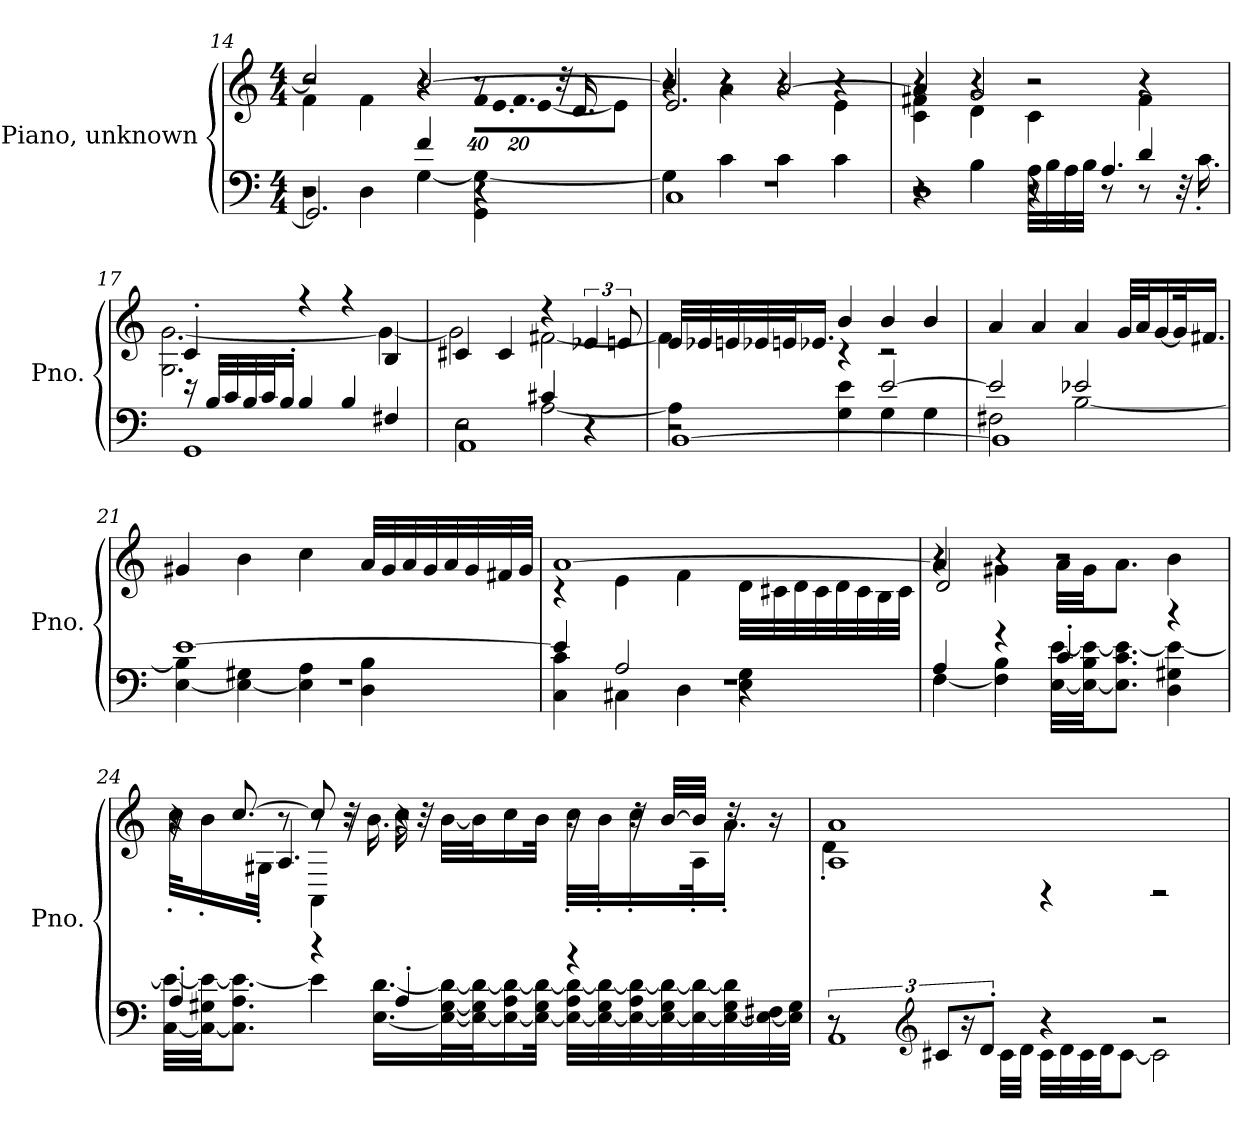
**kern	**kern
*part1	*part1
*staff2	*staff1
*I"Piano, unknown	*
*I'Pno.	*
*clefF4	*clefG2
*k[]	*k[]
*M4/4	*M4/4
=14	=14
*^	*^
*	*^	*	*^
2r	4D\	2.GG/]	2r	4f\	2cc/]
.	4D\	.	.	4f\	.
4f/	[4G\	.	[2b/	4r	4r
*	*	*	*	*Xbrackettup	*
!	!	!	!	!LO:N:vis=32	!
4r	4GG\ 4G\_	4r	.	640%23f\LLL	8r
!	!	!	!	!LO:N:vis=64.	!
.	.	.	.	640%17e\L	.
!	!	!	!	!LO:N:vis=64.	!
.	.	.	.	640%17f\J	.
!	!	!	!	!LO:N:vis=32	!
.	.	.	.	[640%23e\JJ	.
.	.	.	.	8e\J]	32r
.	.	.	.	.	16.d/
=15	=15	=15	=15	=15	=15
1r	4G\]	1C	4b/]	4r	2.e/
.	4c\	.	4r	4a\	.
.	4c\	.	[2a/	4r	.
.	4c\	.	.	4e\	4r
=16	=16	=16	=16	=16	=16
*	*	*^	*	*	*
2r	4r	2r	1D	4a/]	4c\ 4f#X\	4r
.	4B\	.	.	4r	4d\	2g/
4r	32A\LLL	8r	.	2r	4c\	.
.	32B\	.	.	.	.	.
.	32A\	.	.	.	.	.
.	32B\JJJ	.	.	.	.	.
.	8r	4.A/	.	.	.	.
4d/	8r	.	.	.	4f#\	4r
.	32r	.	.	.	.	.
.	16.c'\	.	.	.	.	.
*	*v	*v	*v	*	*	*
*	*	*	*v	*v
!!LO:LB:g=z
=17	=17	=17	=17
16r	1GG	4c'/	2.G\ [2.g\
32B/LLL	.	.	.
32c/	.	.	.
32B/	.	.	.
32c/J	.	.	.
16B'/JJ	.	.	.
4B/	.	4r	.
4B/	.	4r	.
4F#X/	.	4B/	4g\_
=18	=18	=18	=18
*	*^	*	*
2r	2E\	1AA	4c#X/	2g\]
.	.	.	4c#/	.
4c#X/	[2A\	.	4r	[2f#X\
*	*	*	*brackettup	*
4r	.	.	6e-X/	.
.	.	.	12en/	.
=19	=19	=19	=19	=19
2r	4A\]	[1BB	32e/LLL	4f#\]
.	.	.	32e-X/	.
.	.	.	32en/	.
.	.	.	32e-X/	.
.	.	.	32en/J	.
.	.	.	16.e-X/JJ	.
.	4G\ 4e\	.	4b/	4r
[2e/	4G\	.	4b/	2r
.	4G\	.	4b/	.
*	*	*	*v	*v
=20	=20	=20	=20
2e/]	2F#X\	1BB]	4a/
.	.	.	4a/
2e-X/	[2B\	.	4a/
.	.	.	32g/LLL
.	.	.	32a/J
.	.	.	[16g/
.	.	.	32g/K]
.	.	.	16.f#X/JJ
!!LO:LB:g=z
=21	=21	=21	=21
1r	[4E\ 4B\]	[1e	4g#X/
.	4E\_ 4G#X\	.	4b\
.	4E\] 4A\	.	4cc\
.	4D\ 4B\	.	32a/LLL
.	.	.	32g#/
.	.	.	32a/
.	.	.	32g#/
.	.	.	32a/
.	.	.	32g#/
.	.	.	32f#X/
.	.	.	32g#/JJJ
=22	=22	=22	=22
*	*	*	*^
1r	4C\ 4c\	4e/]	[1a	4r
.	4C#X\	2A/	.	4e\
.	4D\	.	.	4f\
.	4E\ 4G\	4r	.	32d\LLL
.	.	.	.	32c#X\
.	.	.	.	32d\
.	.	.	.	32c#\
.	.	.	.	32d\
.	.	.	.	32c#\
.	.	.	.	32B\
.	.	.	.	32c#\JJJ
*	*v	*v	*	*
=23	=23	=23	=23
*	*	*	*^
4A/	[4F\	4a/]	4r	2d/
4r	4F\] 4B\	4r	4g#X\	.
4c'/	[32E\ [32e\LLL	2r	32a\LLL	2r
.	32E\_ 32B\ 32e\_JJ	.	32g#\JJ	.
.	8.E\] 8.c\ 8.e\_J	.	8.a\J	.
4r	4D\ 4G#X\ 4e\_	.	4b\	.
!!LO:PB:g=z
=24	=24	=24	=24	=24
*	*	*	*	*^
4A'/	[32C\ 32e\_LLL	16r	32cc'\KLL	8r	4r
.	32C\_ 32G#X\ 32e\_JJ	.	16b'\	.	.
.	8.C\] 8.A\ 8.e\_J	[8.cc/	.	.	.
.	.	.	32G#X'\JJk	.	.
.	.	.	8r	4.A/	.
4r	4e\]	8cc/]	8r	.	4AA\
.	.	8r	32r	.	.
.	.	.	16.b\	.	.
4A'/	[16.E\ [16.d\LL	4r	16cc\	2r	2r
.	.	.	32r	.	.
.	32E\_ [32G#\ 32d\_L	.	[32b\LLL	.	.
.	32E\_ 32G#\] 32d\_J	.	32b\J]	.	.
.	16E\_ 16A\ 16d\_	.	16cc\	.	.
.	32E\_ 32G#\ 32d\_JJk	.	32b\JJk	.	.
4r	32E\_ 32A\ 32d\_LLL	16r	32cc'\LLL	.	.
.	32E\_ 32G#\ 32d\_	.	32b'\J	.	.
.	32E\_ 32A\ 32d\_	32r	16cc'\	.	.
.	32E\_ 32G#\ 32d\_	[32b/LLL	.	.	.
.	32E\_ 32d\_	32b/JJJ]	32A'\K	.	.
.	32E\_ 32G#\ 32d\]	32r	16.a'\JJ	.	.
.	32E\_ 32F#X\	16r	.	.	.
.	32E\] 32G#\JJJ	.	.	.	.
*	*	*	*v	*v	*v
!!LO:LB:g=z
=25	=25	=25	=25
*	*^	*	*
12r	8r	1AA	1A 1a	4d'\
*clefG2	*	*	*	*
12c#X/L	.	.	.	.
.	16r	.	.	.
12d'/J	.	.	.	.
.	32c#\LLL	.	.	.
.	32d\JJJ	.	.	.
4r	32c#\LLL	.	.	4r
.	32d\	.	.	.
.	32c#\	.	.	.
.	32d\JJ	.	.	.
.	[8c#\J	.	.	.
2r	2c#\]	.	.	2r
*v	*v	*v	*	*
*	*v	*v
=	=
*-	*-
